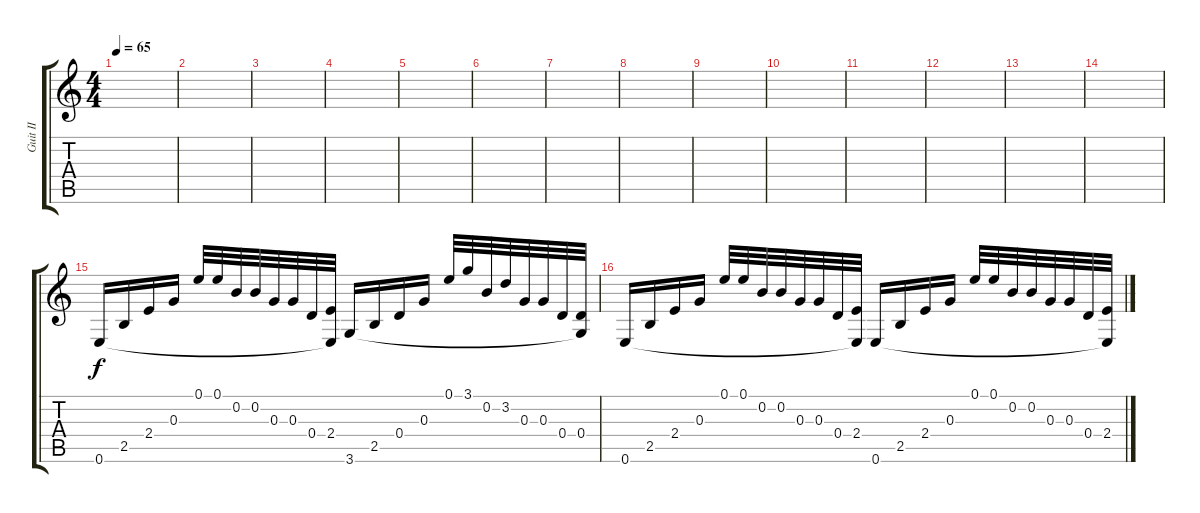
\track ("Guit II" "Guit II") {instrument acousticguitarsteel}
\staff {score tabs}
\tuning (E4 B3 G3 D3 A2 E2) {hide}
\ts (4 4)
\tempo 65
\clef g2
\ks c
|
|
|
|
|
|
|
|
|
|
|
|
|
|
0.6.16 2.5.16 2.4.16 0.3.16 0.1.32 0.1.32 0.2.32 0.2.32 0.3.32 0.3.32 0.4.32 (2.4 0.6{t}).32 3.6.16 2.5.16 0.4.16 0.3.16 0.1.32 3.1.32 0.2.32 3.2.32 0.3.32 0.3.32 0.4.32 (0.4 3.6{t}).32 |
0.6.16 2.5.16 2.4.16 0.3.16 0.1.32 0.1.32 0.2.32 0.2.32 0.3.32 0.3.32 0.4.32 (2.4 0.6{t}).32 0.6.16 2.5.16 2.4.16 0.3.16 0.1.32 0.1.32 0.2.32 0.2.32 0.3.32 0.3.32 0.4.32 (2.4 0.6{t}).32
